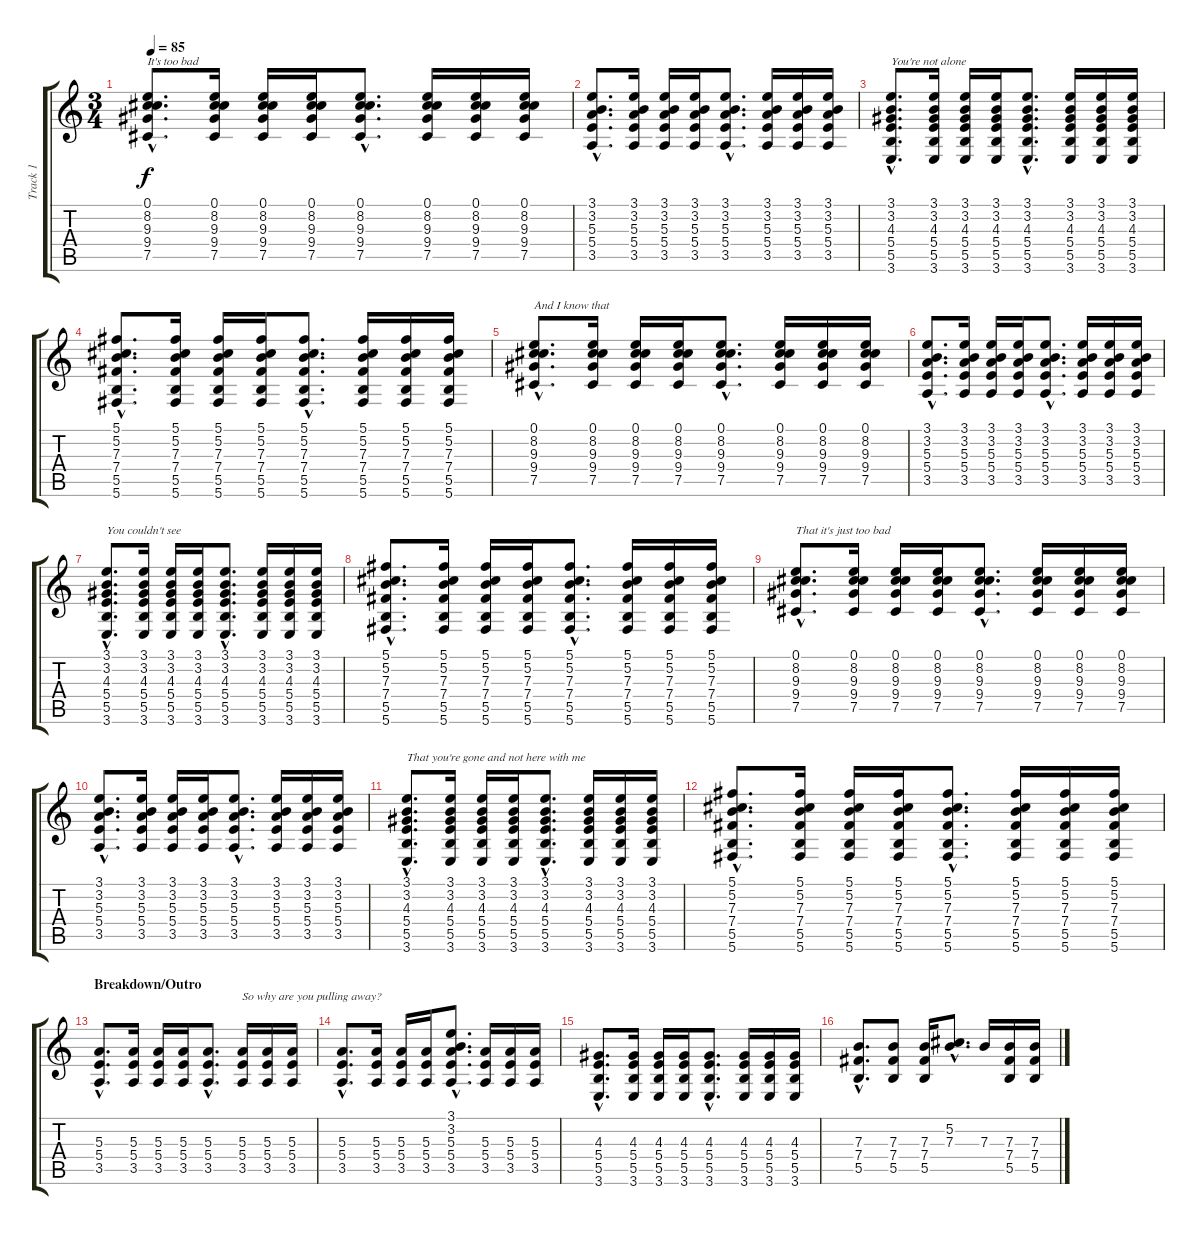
\track ("Track 1" "Track 1") {instrument acousticguitarsteel}
\staff {score tabs}
\tuning (Db4 Ab3 E3 B2 Gb2 Db2) {hide}
\ts (3 4)
\tempo 85
\clef g2
\ks c
(0.1{hac} 8.2{hac} 9.3{hac} 9.4{hac} 7.5{hac}).8{d txt "It's too bad" dy f} (0.1 8.2 9.3 9.4 7.5).16 (0.1 8.2 9.3 9.4 7.5).16 (0.1 8.2 9.3 9.4 7.5).16 (0.1{hac} 8.2{hac} 9.3{hac} 9.4{hac} 7.5{hac}).8{d} (0.1 8.2 9.3 9.4 7.5).16 (0.1 8.2 9.3 9.4 7.5).16 (0.1 8.2 9.3 9.4 7.5).16 |
(3.1{hac} 3.2{hac} 5.3{hac} 5.4{hac} 3.5{hac}).8{d} (3.1 3.2 5.3 5.4 3.5).16 (3.1 3.2 5.3 5.4 3.5).16 (3.1 3.2 5.3 5.4 3.5).16 (3.1{hac} 3.2{hac} 5.3{hac} 5.4{hac} 3.5{hac}).8{d} (3.1 3.2 5.3 5.4 3.5).16 (3.1 3.2 5.3 5.4 3.5).16 (3.1 3.2 5.3 5.4 3.5).16 |
(3.1{hac} 3.2{hac} 4.3{hac} 5.4{hac} 5.5{hac} 3.6{hac}).8{d txt "You're not alone"} (3.1 3.2 4.3 5.4 5.5 3.6).16 (3.1 3.2 4.3 5.4 5.5 3.6).16 (3.1 3.2 4.3 5.4 5.5 3.6).16 (3.1{hac} 3.2{hac} 4.3{hac} 5.4{hac} 5.5{hac} 3.6{hac}).8{d} (3.1 3.2 4.3 5.4 5.5 3.6).16 (3.1 3.2 4.3 5.4 5.5 3.6).16 (3.1 3.2 4.3 5.4 5.5 3.6).16 |
(5.1{hac} 5.2{hac} 7.3{hac} 7.4{hac} 5.5{hac} 5.6{hac}).8{d} (5.1 5.2 7.3 7.4 5.5 5.6).16 (5.1 5.2 7.3 7.4 5.5 5.6).16 (5.1 5.2 7.3 7.4 5.5 5.6).16 (5.1{hac} 5.2{hac} 7.3{hac} 7.4{hac} 5.5{hac} 5.6{hac}).8{d} (5.1 5.2 7.3 7.4 5.5 5.6).16 (5.1 5.2 7.3 7.4 5.5 5.6).16 (5.1 5.2 7.3 7.4 5.5 5.6).16 |
(0.1{hac} 8.2{hac} 9.3{hac} 9.4{hac} 7.5{hac}).8{d txt "And I know that"} (0.1 8.2 9.3 9.4 7.5).16 (0.1 8.2 9.3 9.4 7.5).16 (0.1 8.2 9.3 9.4 7.5).16 (0.1{hac} 8.2{hac} 9.3{hac} 9.4{hac} 7.5{hac}).8{d} (0.1 8.2 9.3 9.4 7.5).16 (0.1 8.2 9.3 9.4 7.5).16 (0.1 8.2 9.3 9.4 7.5).16 |
(3.1{hac} 3.2{hac} 5.3{hac} 5.4{hac} 3.5{hac}).8{d} (3.1 3.2 5.3 5.4 3.5).16 (3.1 3.2 5.3 5.4 3.5).16 (3.1 3.2 5.3 5.4 3.5).16 (3.1{hac} 3.2{hac} 5.3{hac} 5.4{hac} 3.5{hac}).8{d} (3.1 3.2 5.3 5.4 3.5).16 (3.1 3.2 5.3 5.4 3.5).16 (3.1 3.2 5.3 5.4 3.5).16 |
(3.1{hac} 3.2{hac} 4.3{hac} 5.4{hac} 5.5{hac} 3.6{hac}).8{d txt "You couldn't see"} (3.1 3.2 4.3 5.4 5.5 3.6).16 (3.1 3.2 4.3 5.4 5.5 3.6).16 (3.1 3.2 4.3 5.4 5.5 3.6).16 (3.1{hac} 3.2{hac} 4.3{hac} 5.4{hac} 5.5{hac} 3.6{hac}).8{d} (3.1 3.2 4.3 5.4 5.5 3.6).16 (3.1 3.2 4.3 5.4 5.5 3.6).16 (3.1 3.2 4.3 5.4 5.5 3.6).16 |
(5.1{hac} 5.2{hac} 7.3{hac} 7.4{hac} 5.5{hac} 5.6{hac}).8{d} (5.1 5.2 7.3 7.4 5.5 5.6).16 (5.1 5.2 7.3 7.4 5.5 5.6).16 (5.1 5.2 7.3 7.4 5.5 5.6).16 (5.1{hac} 5.2{hac} 7.3{hac} 7.4{hac} 5.5{hac} 5.6{hac}).8{d} (5.1 5.2 7.3 7.4 5.5 5.6).16 (5.1 5.2 7.3 7.4 5.5 5.6).16 (5.1 5.2 7.3 7.4 5.5 5.6).16 |
(0.1{hac} 8.2{hac} 9.3{hac} 9.4{hac} 7.5{hac}).8{d txt "That it's just too bad"} (0.1 8.2 9.3 9.4 7.5).16 (0.1 8.2 9.3 9.4 7.5).16 (0.1 8.2 9.3 9.4 7.5).16 (0.1{hac} 8.2{hac} 9.3{hac} 9.4{hac} 7.5{hac}).8{d} (0.1 8.2 9.3 9.4 7.5).16 (0.1 8.2 9.3 9.4 7.5).16 (0.1 8.2 9.3 9.4 7.5).16 |
(3.1{hac} 3.2{hac} 5.3{hac} 5.4{hac} 3.5{hac}).8{d} (3.1 3.2 5.3 5.4 3.5).16 (3.1 3.2 5.3 5.4 3.5).16 (3.1 3.2 5.3 5.4 3.5).16 (3.1{hac} 3.2{hac} 5.3{hac} 5.4{hac} 3.5{hac}).8{d} (3.1 3.2 5.3 5.4 3.5).16 (3.1 3.2 5.3 5.4 3.5).16 (3.1 3.2 5.3 5.4 3.5).16 |
(3.1{hac} 3.2{hac} 4.3{hac} 5.4{hac} 5.5{hac} 3.6{hac}).8{d txt "That you're gone and not here with me"} (3.1 3.2 4.3 5.4 5.5 3.6).16 (3.1 3.2 4.3 5.4 5.5 3.6).16 (3.1 3.2 4.3 5.4 5.5 3.6).16 (3.1{hac} 3.2{hac} 4.3{hac} 5.4{hac} 5.5{hac} 3.6{hac}).8{d} (3.1 3.2 4.3 5.4 5.5 3.6).16 (3.1 3.2 4.3 5.4 5.5 3.6).16 (3.1 3.2 4.3 5.4 5.5 3.6).16 |
(5.1{hac} 5.2{hac} 7.3{hac} 7.4{hac} 5.5{hac} 5.6{hac}).8{d} (5.1 5.2 7.3 7.4 5.5 5.6).16 (5.1 5.2 7.3 7.4 5.5 5.6).16 (5.1 5.2 7.3 7.4 5.5 5.6).16 (5.1{hac} 5.2{hac} 7.3{hac} 7.4{hac} 5.5{hac} 5.6{hac}).8{d} (5.1 5.2 7.3 7.4 5.5 5.6).16 (5.1 5.2 7.3 7.4 5.5 5.6).16 (5.1 5.2 7.3 7.4 5.5 5.6).16 |
\section ("" "Breakdown/Outro")
(5.3{hac} 5.4{hac} 3.5{hac}).8{d} (5.3 5.4 3.5).16 (5.3 5.4 3.5).16 (5.3 5.4 3.5).16 (5.3{hac} 5.4{hac} 3.5{hac}).8{d} (5.3 5.4 3.5).16{txt "So why are you pulling away?"} (5.3 5.4 3.5).16 (5.3 5.4 3.5).16 |
(5.3{hac} 5.4{hac} 3.5{hac}).8{d} (5.3 5.4 3.5).16 (5.3 5.4 3.5).16 (5.3 5.4 3.5).16 (3.1{hac} 3.2{hac} 5.3{hac} 5.4{hac} 3.5{hac}).8{d} (5.3 5.4 3.5).16 (5.3 5.4 3.5).16 (5.3 5.4 3.5).16 |
(4.3{hac} 5.4{hac} 5.5{hac} 3.6{hac}).8{d} (4.3 5.4 5.5 3.6).16 (4.3 5.4 5.5 3.6).16 (4.3 5.4 5.5 3.6).16 (4.3{hac} 5.4{hac} 5.5{hac} 3.6{hac}).8{d} (4.3 5.4 5.5 3.6).16 (4.3 5.4 5.5 3.6).16 (4.3 5.4 5.5 3.6).16 |
(7.3{hac} 7.4{hac} 5.5{hac}).8{d} (7.3 7.4 5.5).8 (7.3 7.4 5.5).16 (5.2{hac} 7.3{hac}).8{d} 7.3.16 (7.3 7.4 5.5).16 (7.3 7.4 5.5).16
